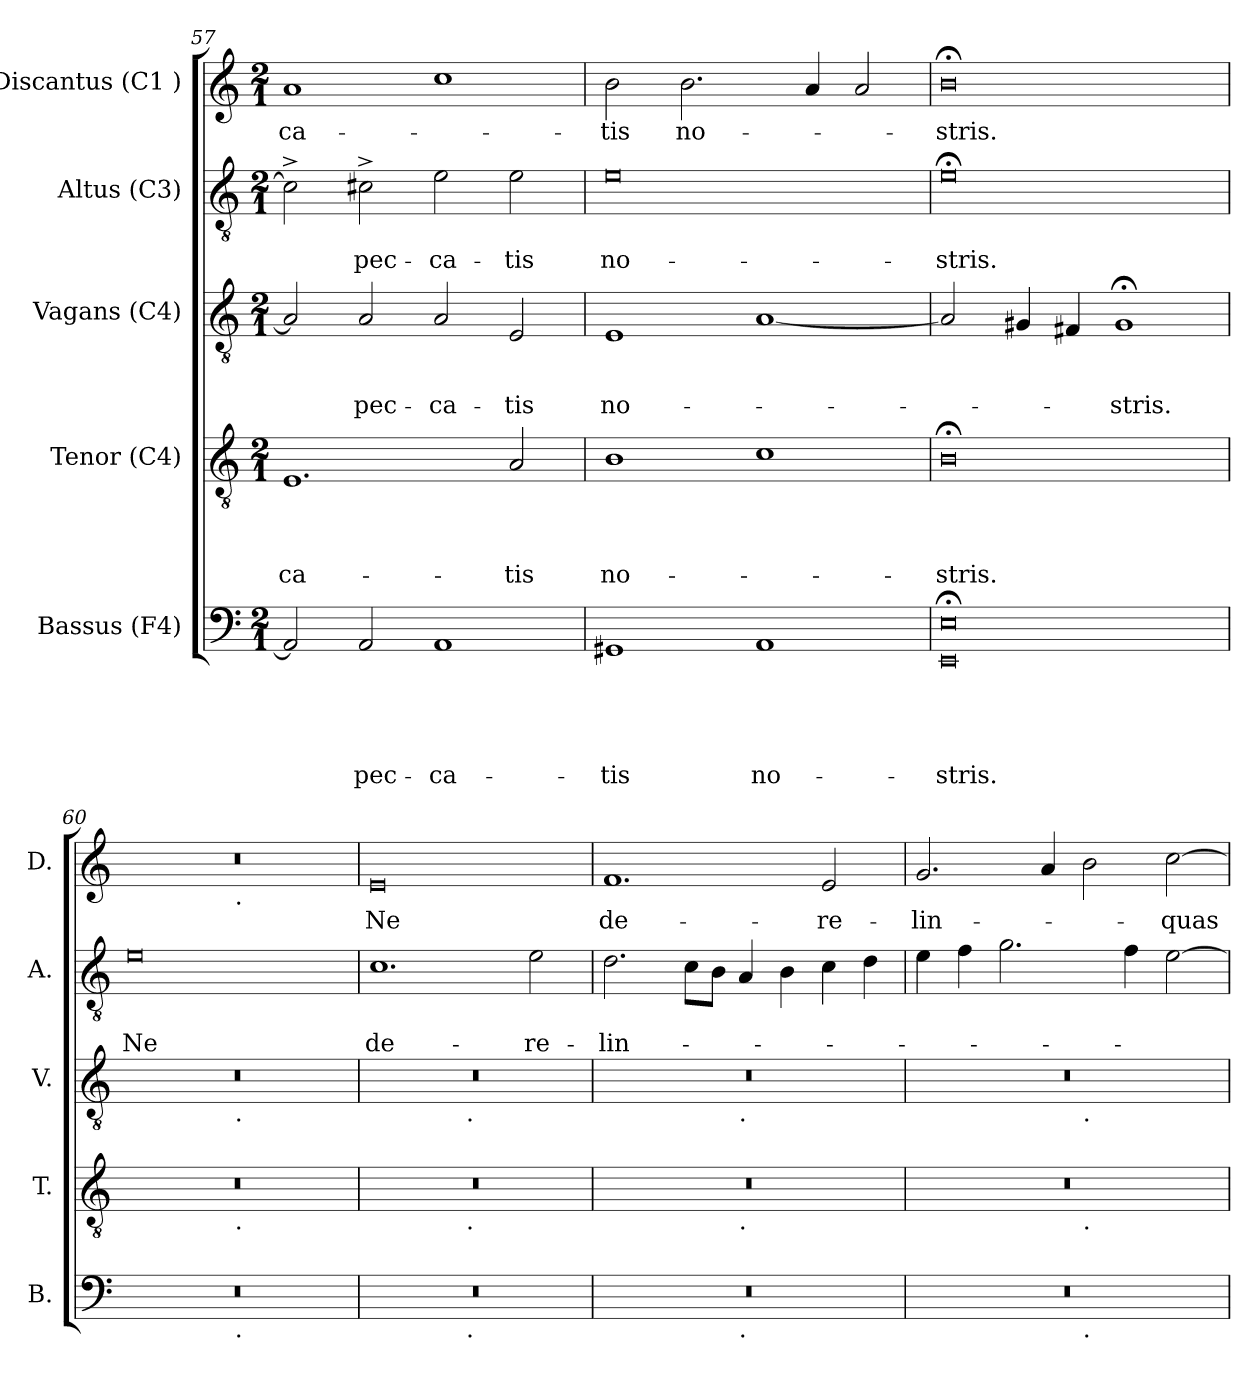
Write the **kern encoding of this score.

**kern	**text	**text	**text	**text	**text	**kern	**text	**text	**text	**text	**kern	**text	**text	**text	**kern	**text	**text	**kern	**text
*part5	*part5	*part5	*part5	*part5	*part5	*part4	*part4	*part4	*part4	*part4	*part3	*part3	*part3	*part3	*part2	*part2	*part2	*part1	*part1
*staff5	*staff5	*staff5	*staff5	*staff5	*staff5	*staff4	*staff4	*staff4	*staff4	*staff4	*staff3	*staff3	*staff3	*staff3	*staff2	*staff2	*staff2	*staff1	*staff1
*I"Bassus (F4)	*	*	*	*	*	*I"Tenor (C4)	*	*	*	*	*I"Vagans (C4)	*	*	*	*I"Altus (C3)	*	*	*I"Discantus (C1 )	*
*I'B.	*	*	*	*	*	*I'T.	*	*	*	*	*I'V.	*	*	*	*I'A.	*	*	*I'D.	*
!!LO:PB:g=z
*clefF4	*	*	*	*	*	*clefGv2	*	*	*	*	*clefGv2	*	*	*	*clefGv2	*	*	*clefG2	*
*k[]	*	*	*	*	*	*k[]	*	*	*	*	*k[]	*	*	*	*k[]	*	*	*k[]	*
*C:	*	*	*	*	*	*C:	*	*	*	*	*C:	*	*	*	*C:	*	*	*C:	*
*M2/1	*	*	*	*	*	*M2/1	*	*	*	*	*M2/1	*	*	*	*M2/1	*	*	*M2/1	*
=57	=57	=57	=57	=57	=57	=57	=57	=57	=57	=57	=57	=57	=57	=57	=57	=57	=57	=57	=57
!	!	!	!	!	!	!	!	!	!	!LO:LY:b	!	!	!	!	!	!	!	!	!LO:LY:b
2AA/]	.	.	.	.	.	1.E	.	.	.	-ca-	2A/]	.	.	.	2c#^>\]	.	.	1a	-ca-
!	!	!	!	!	!LO:LY:b	!	!	!	!	!	!	!	!	!LO:LY:b	!	!	!LO:LY:b	!	!
2AA/	.	.	.	.	pec-	.	.	.	.	.	2A/	.	.	pec-	2c#X^>\	.	pec-	.	.
!	!	!	!	!	!LO:LY:b	!	!	!	!	!	!	!	!	!LO:LY:b	!	!	!LO:LY:b	!	!
1AA	.	.	.	.	-ca-	.	.	.	.	.	2A/	.	.	-ca-	2e\	.	-ca-	1cc	.
!	!	!	!	!	!	!	!	!	!	!LO:LY:b	!	!	!	!LO:LY:b	!	!	!LO:LY:b	!	!
.	.	.	.	.	.	2A/	.	.	.	-tis	2E/	.	.	-tis	2e\	.	-tis	.	.
=58	=58	=58	=58	=58	=58	=58	=58	=58	=58	=58	=58	=58	=58	=58	=58	=58	=58	=58	=58
!	!	!	!	!	!LO:LY:b	!	!	!	!	!LO:LY:b	!	!	!	!LO:LY:b	!	!	!LO:LY:b:rj	!	!LO:LY:b
1GG#X	.	.	.	.	-tis	1B	.	.	.	no-	1E	.	.	no-	0e	.	no-	2b\	-tis
!	!	!	!	!	!	!	!	!	!	!	!	!	!	!	!	!	!	!	!LO:LY:b
.	.	.	.	.	.	.	.	.	.	.	.	.	.	.	.	.	.	2.b\	no-
!	!	!	!	!	!LO:LY:b	!	!	!	!	!	!	!	!	!	!	!	!	!	!
1AA	.	.	.	.	no-	1c	.	.	.	.	[<1A	.	.	.	.	.	.	.	.
.	.	.	.	.	.	.	.	.	.	.	.	.	.	.	.	.	.	4a/	.
.	.	.	.	.	.	.	.	.	.	.	.	.	.	.	.	.	.	2a/	.
=59	=59	=59	=59	=59	=59	=59	=59	=59	=59	=59	=59	=59	=59	=59	=59	=59	=59	=59	=59
!	!	!	!	!	!LO:LY:b	!	!	!	!	!LO:LY:b	!	!	!	!	!	!	!LO:LY:b	!	!LO:LY:b
0EE; 0E;	.	.	.	.	-stris.	0B;<	.	.	.	-stris.	2A/]	.	.	.	0e;<	.	-stris.	0b;<	-stris.
.	.	.	.	.	.	.	.	.	.	.	4G#X/	.	.	.	.	.	.	.	.
.	.	.	.	.	.	.	.	.	.	.	4F#X/	.	.	.	.	.	.	.	.
!	!	!	!	!	!	!	!	!	!	!	!	!	!	!LO:LY:b	!	!	!	!	!
.	.	.	.	.	.	.	.	.	.	.	1G#;	.	.	-stris.	.	.	.	.	.
!!LO:LB:g=z
=60	=60	=60	=60	=60	=60	=60	=60	=60	=60	=60	=60	=60	=60	=60	=60	=60	=60	=60	=60
!	!	!	!	!	!	!	!	!	!	!	!	!	!	!	!	!	!LO:LY:b:rj	!	!
*^	*	*	*	*	*	*^	*	*	*	*	*^	*	*	*	*	*	*	*^	*
0r	1ryy	.	.	.	.	.	0r	1ryy	.	.	.	.	0r	1ryy	.	.	.	0e	.	Ne	0r	1ryy	.
.	32ryy	.	.	.	.	.	.	32ryy	.	.	.	.	.	32ryy	.	.	.	.	.	.	.	32ryy	.
!	!	!	!	!	!	!	!	!	!	!	!	!	!	!	!	!	!	!	!	!	!	!LO:TX:b:t=.	!
!	!	!	!	!	!	!	!	!	!	!	!	!	!	!LO:TX:b:t=.	!	!	!	!	!	!	!	!	!
!	!	!	!	!	!	!	!	!LO:TX:b:t=.	!	!	!	!	!	!	!	!	!	!	!	!	!	!	!
!	!LO:TX:b:t=.	!	!	!	!	!	!	!	!	!	!	!	!	!	!	!	!	!	!	!	!	!	!
.	2ryy	.	.	.	.	.	.	2ryy	.	.	.	.	.	2ryy	.	.	.	.	.	.	.	2ryy	.
.	4...ryy	.	.	.	.	.	.	4...ryy	.	.	.	.	.	4...ryy	.	.	.	.	.	.	.	4...ryy	.
=61	=61	=61	=61	=61	=61	=61	=61	=61	=61	=61	=61	=61	=61	=61	=61	=61	=61	=61	=61	=61	=61	=61	=61
!	!	!	!	!	!	!	!	!	!	!	!	!	!	!	!	!	!	!	!	!LO:LY:b	!	!	!LO:LY:b:rj
*	*	*	*	*	*	*	*	*	*	*	*	*	*	*	*	*	*	*	*	*	*v	*v	*
0r	1ryy	.	.	.	.	.	0r	1ryy	.	.	.	.	0r	1ryy	.	.	.	1.c	.	de-	0e	Ne
!	!	!	!	!	!	!	!	!	!	!	!	!	!	!LO:TX:b:t=.	!	!	!	!	!	!	!	!
!	!	!	!	!	!	!	!	!LO:TX:b:t=.	!	!	!	!	!	!	!	!	!	!	!	!	!	!
!	!LO:TX:b:t=.	!	!	!	!	!	!	!	!	!	!	!	!	!	!	!	!	!	!	!	!	!
.	1ryy	.	.	.	.	.	.	1ryy	.	.	.	.	.	1ryy	.	.	.	.	.	.	.	.
!	!	!	!	!	!	!	!	!	!	!	!	!	!	!	!	!	!	!	!	!LO:LY:b	!	!
.	.	.	.	.	.	.	.	.	.	.	.	.	.	.	.	.	.	2e\	.	-re-	.	.
=62	=62	=62	=62	=62	=62	=62	=62	=62	=62	=62	=62	=62	=62	=62	=62	=62	=62	=62	=62	=62	=62	=62
!	!	!	!	!	!	!	!	!	!	!	!	!	!	!	!	!	!	!	!	!LO:LY:b	!	!LO:LY:b
0r	1ryy	.	.	.	.	.	0r	1ryy	.	.	.	.	0r	1ryy	.	.	.	2.d\	.	-lin-	1.f	de-
.	.	.	.	.	.	.	.	.	.	.	.	.	.	.	.	.	.	8c\L	.	.	.	.
.	.	.	.	.	.	.	.	.	.	.	.	.	.	.	.	.	.	8B\J	.	.	.	.
!	!	!	!	!	!	!	!	!	!	!	!	!	!	!LO:TX:b:t=.	!	!	!	!	!	!	!	!
!	!	!	!	!	!	!	!	!LO:TX:b:t=.	!	!	!	!	!	!	!	!	!	!	!	!	!	!
!	!LO:TX:b:t=.	!	!	!	!	!	!	!	!	!	!	!	!	!	!	!	!	!	!	!	!	!
.	1ryy	.	.	.	.	.	.	1ryy	.	.	.	.	.	1ryy	.	.	.	4A/	.	.	.	.
.	.	.	.	.	.	.	.	.	.	.	.	.	.	.	.	.	.	4B\	.	.	.	.
!	!	!	!	!	!	!	!	!	!	!	!	!	!	!	!	!	!	!	!	!	!	!LO:LY:b
.	.	.	.	.	.	.	.	.	.	.	.	.	.	.	.	.	.	4c\	.	.	2e/	-re-
.	.	.	.	.	.	.	.	.	.	.	.	.	.	.	.	.	.	4d\	.	.	.	.
=63	=63	=63	=63	=63	=63	=63	=63	=63	=63	=63	=63	=63	=63	=63	=63	=63	=63	=63	=63	=63	=63	=63
!	!	!	!	!	!	!	!	!	!	!	!	!	!	!	!	!	!	!	!	!	!	!LO:LY:b
0r	1ryy	.	.	.	.	.	0r	1ryy	.	.	.	.	0r	1ryy	.	.	.	4e\	.	.	2.g/	-lin-
.	.	.	.	.	.	.	.	.	.	.	.	.	.	.	.	.	.	4f\	.	.	.	.
.	.	.	.	.	.	.	.	.	.	.	.	.	.	.	.	.	.	2.g\	.	.	.	.
.	.	.	.	.	.	.	.	.	.	.	.	.	.	.	.	.	.	.	.	.	4a/	.
!	!	!	!	!	!	!	!	!	!	!	!	!	!	!LO:TX:b:t=.	!	!	!	!	!	!	!	!
!	!	!	!	!	!	!	!	!LO:TX:b:t=.	!	!	!	!	!	!	!	!	!	!	!	!	!	!
!	!LO:TX:b:t=.	!	!	!	!	!	!	!	!	!	!	!	!	!	!	!	!	!	!	!	!	!
.	1ryy	.	.	.	.	.	.	1ryy	.	.	.	.	.	1ryy	.	.	.	.	.	.	2b\	.
.	.	.	.	.	.	.	.	.	.	.	.	.	.	.	.	.	.	4f\	.	.	.	.
!	!	!	!	!	!	!	!	!	!	!	!	!	!	!	!	!	!	!	!	!	!	!LO:LY:b
.	.	.	.	.	.	.	.	.	.	.	.	.	.	.	.	.	.	[>2e\	.	.	[>2cc\	-quas
*v	*v	*	*	*	*	*	*	*	*	*	*	*	*v	*v	*	*	*	*	*	*	*	*
*	*	*	*	*	*	*v	*v	*	*	*	*	*	*	*	*	*	*	*	*	*
=	=	=	=	=	=	=	=	=	=	=	=	=	=	=	=	=	=	=	=
*-	*-	*-	*-	*-	*-	*-	*-	*-	*-	*-	*-	*-	*-	*-	*-	*-	*-	*-	*-
